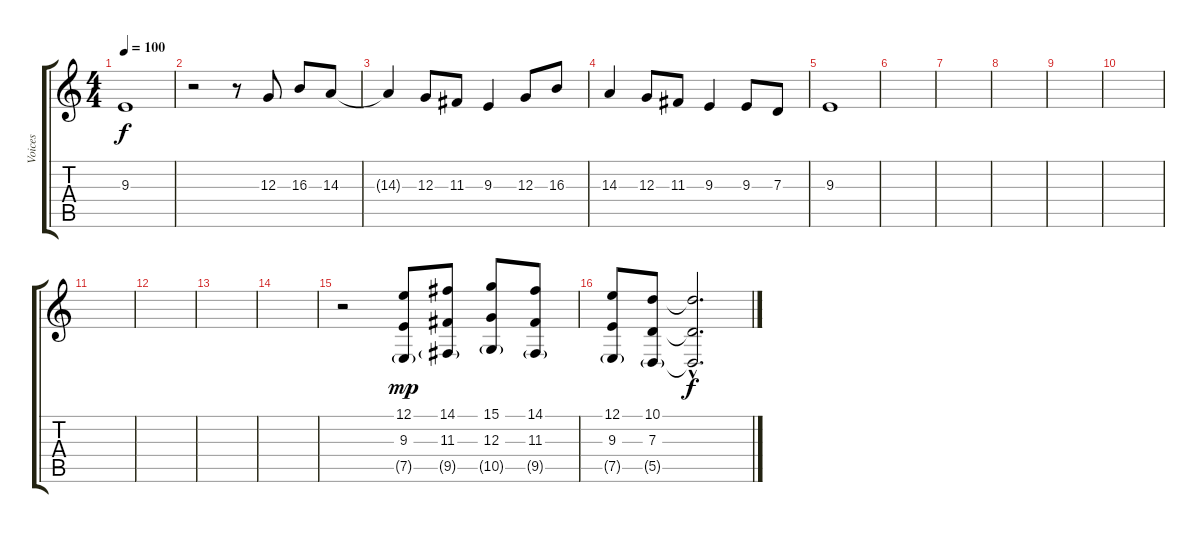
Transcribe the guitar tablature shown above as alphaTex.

\track ("Voices" "Voices") {instrument synthvoice}
\staff {score tabs}
\tuning (E4 B3 G3 D3 A2 E2) {hide}
\ts (4 4)
\tempo 100
\clef g2
\ks c
9.3.1{dy f} |
r.2 r.8 12.3.8 16.3.8 14.3.8 |
14.3{t}.4 12.3.8 11.3.8 9.3.4 12.3.8 16.3.8 |
14.3.4 12.3.8 11.3.8 9.3.4 9.3.8 7.3.8 |
9.3.1 |
|
|
|
|
|
|
|
|
|
r.2{instrument choiraahs} (12.1 9.3 7.5{g}).8{dy mp} (14.1 11.3 9.5{g}).8 (15.1 12.3 10.5{g}).8 (14.1 11.3 9.5{g}).8 |
(12.1 9.3 7.5{g}).8 (10.1 7.3 5.5{g}).8 (10.1{hac t} 7.3{hac t} 5.5{hac t}).2{d dy f}
